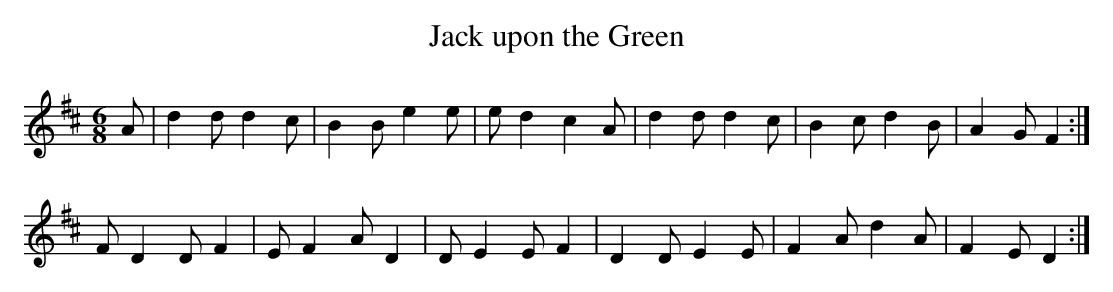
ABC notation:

X:1
T:Jack upon the Green
M:6/8
L:1/8
K:D
A|d2dd2c|B2B e2e|ed2c2A|d2d d2c|B2c d2B|A2G F2:|!
FD2DF2|EF2AD2|DE2EF2|D2DE2E|F2Ad2A|F2ED2:|
